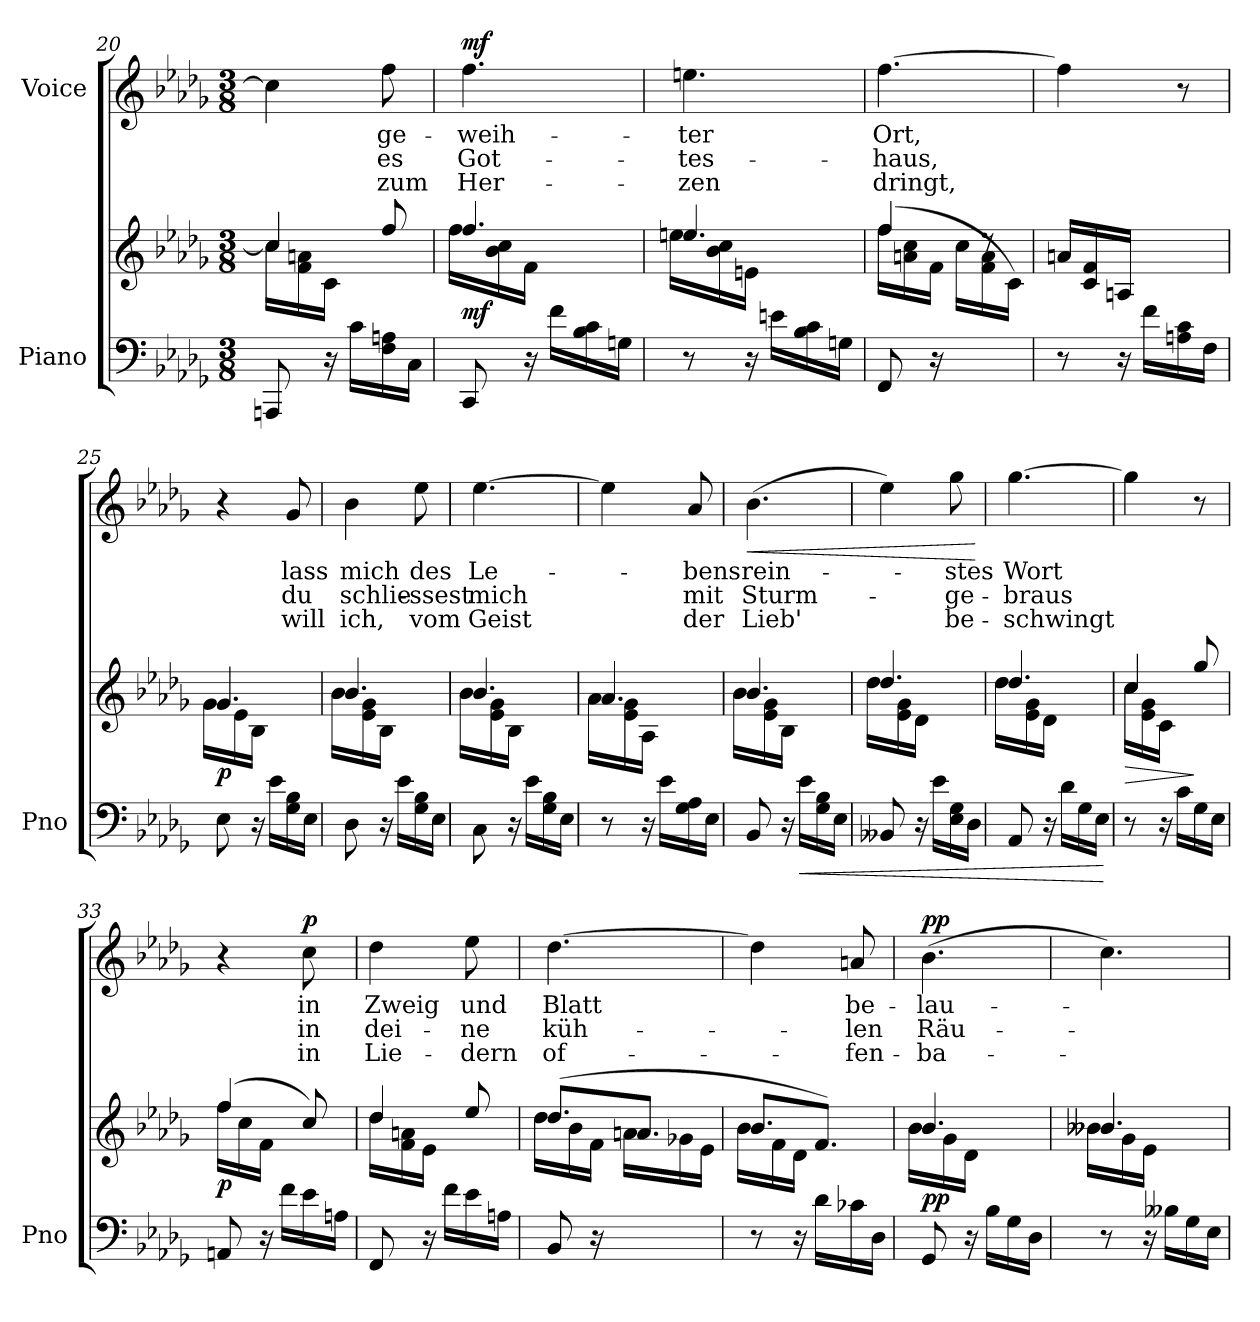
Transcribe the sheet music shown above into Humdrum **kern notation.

**kern	**kern	**dynam	**kern	**text	**text	**text	**dynam
*part2	*part2	*part2	*part1	*part1	*part1	*part1	*part1
*staff3	*staff2	*staff2/3	*staff1	*staff1	*staff1	*staff1	*staff1
*I"Piano	*	*	*I"Voice	*	*	*	*
*I'Pno	*	*	*	*	*	*	*
!!LO:PB:g=z
*clefF4	*clefG2	*	*clefG2	*	*	*	*
*k[b-e-a-d-g-]	*k[b-e-a-d-g-]	*	*k[b-e-a-d-g-]	*	*	*	*
*M3/8	*M3/8	*	*M3/8	*	*	*	*
=20	=20	=20	=20	=20	=20	=20	=20
*^	*^	*	*	*	*	*	*
8.ryy	8AAAn/	(>4cc/]	16cc\LL	.	4cc\]	.	.	.	.
.	.	.	16f\ 16an\	.	.	.	.	.	.
.	16r	.	16c\JJ	.	.	.	.	.	.
16c\LL	16ryy	.	8.ryy	.	.	.	.	.	.
!	!	!	!	!	!	!LO:LY:b	!LO:LY:b	!LO:LY:b	!
16F\ 16An\	8ryy	8ff/	.	.	8ff\	ge-	-es	zum	.
16C\JJ)	.	.	.	.	.	.	.	.	.
=21	=21	=21	=21	=21	=21	=21	=21	=21	=21
!	!	!	!	!LO:DY:b	!	!LO:LY:b	!LO:LY:b	!LO:LY:b	!LO:DY:a
8.ryy	8CC/	(>4.ff/	16ff\LL	mf	4.ff\	-weih-	Got-	Her-	mf
.	.	.	16b-\ 16cc\	.	.	.	.	.	.
.	16r	.	16f\JJ	.	.	.	.	.	.
16f\LL	16ryy	.	8.ryy	.	.	.	.	.	.
16B-\ 16c\	8ryy	.	.	.	.	.	.	.	.
16Gn\JJ)	.	.	.	.	.	.	.	.	.
=22	=22	=22	=22	=22	=22	=22	=22	=22	=22
!	!	!	!	!	!	!LO:LY:b	!LO:LY:b	!LO:LY:b	!
8.ryy	8r	(>4.een/	16ee\LL	.	4.een\	-ter	-tes-	-zen	.
.	.	.	16b-\ 16cc\	.	.	.	.	.	.
.	16r	.	16en\JJ	.	.	.	.	.	.
16e\LL	16ryy	.	8.ryy	.	.	.	.	.	.
16B-\ 16c\	8ryy	.	.	.	.	.	.	.	.
16Gn\JJ)	.	.	.	.	.	.	.	.	.
*v	*v	*	*	*	*	*	*	*	*
=23	=23	=23	=23	=23	=23	=23	=23	=23
!	!	!	!	!	!LO:LY:b	!LO:LY:b	!LO:LY:b	!
8FF/	(>4ff/	16ff\LL	.	[4.ff\	Ort,	-haus,	dringt,	.
.	.	16an\ 16cc\	.	.	.	.	.	.
16r	.	16f\JJ	.	.	.	.	.	.
8ryy	.	16cc\LL	.	.	.	.	.	.
.	8rdd	16f\ 16a\	.	.	.	.	.	.
16ryy	.	16c\JJ)	.	.	.	.	.	.
=24	=24	=24	=24	=24	=24	=24	=24	=24
*^	*	*	*	*	*	*	*	*
8.ryy	8r	4.ryy	(>16an/LL	.	4ff\]	.	.	.	.
.	.	.	16c/ 16f/	.	.	.	.	.	.
.	16r	.	16An/JJ	.	.	.	.	.	.
16f\LL	16ryy	.	8.ryy	.	.	.	.	.	.
16A\ 16c\	8ryy	.	.	.	8r	.	.	.	.
16F\JJ)	.	.	.	.	.	.	.	.	.
=25	=25	=25	=25	=25	=25	=25	=25	=25	=25
!	!	!	!	!LO:DY:b	!	!	!	!	!
8.ryy	8E-\	(>4.g-/	16g-\LL	p	4r	.	.	.	.
.	.	.	16e-\	.	.	.	.	.	.
.	16r	.	16B-\JJ	.	.	.	.	.	.
16e-\LL	16ryy	.	8.ryy	.	.	.	.	.	.
!	!	!	!	!	!	!LO:LY:b	!LO:LY:b	!LO:LY:b	!
16G-\ 16B-\	8ryy	.	.	.	8g-/	lass	du	will	.
16E-\JJ)	.	.	.	.	.	.	.	.	.
=26	=26	=26	=26	=26	=26	=26	=26	=26	=26
!	!	!	!	!	!	!LO:LY:b	!LO:LY:b	!LO:LY:b	!
8.ryy	8D-\	(>4.b-/	16b-\LL	.	4b-\	mich	schlie-	ich,	.
.	.	.	16e-\ 16g-\	.	.	.	.	.	.
.	16r	.	16B-\JJ	.	.	.	.	.	.
16e-\LL	16ryy	.	8.ryy	.	.	.	.	.	.
!	!	!	!	!	!	!LO:LY:b	!LO:LY:b	!LO:LY:b	!
16G-\ 16B-\	8ryy	.	.	.	8ee-\	des	-ssest	vom	.
16E-\JJ)	.	.	.	.	.	.	.	.	.
!!LO:PB:g=z
=27	=27	=27	=27	=27	=27	=27	=27	=27	=27
!	!	!	!	!	!	!LO:LY:b	!LO:LY:b	!LO:LY:b	!
8.ryy	8C\	(>4.b-/	16b-\LL	.	[4.ee-\	Le-	mich	Geist	.
.	.	.	16e-\ 16g-\	.	.	.	.	.	.
.	16r	.	16B-\JJ	.	.	.	.	.	.
16e-\LL	16ryy	.	8.ryy	.	.	.	.	.	.
16G-\ 16B-\	8ryy	.	.	.	.	.	.	.	.
16E-\JJ)	.	.	.	.	.	.	.	.	.
=28	=28	=28	=28	=28	=28	=28	=28	=28	=28
8.ryy	8r	4.a-/	(>16a-\LL	.	4ee-\]	.	.	.	.
.	.	.	16e-\ 16g-\	.	.	.	.	.	.
.	16r	.	16A-\JJ	.	.	.	.	.	.
16e-\LL	16ryy	.	8.ryy	.	.	.	.	.	.
!	!	!	!	!	!	!LO:LY:b	!LO:LY:b	!LO:LY:b	!
16G-\ 16A-\	8ryy	.	.	.	8a-/	-bens	mit	der	.
16E-\JJ)	.	.	.	.	.	.	.	.	.
=29	=29	=29	=29	=29	=29	=29	=29	=29	=29
!	!	!	!	!	!	!LO:LY:b	!LO:LY:b	!LO:LY:b	!LO:HP:b
8.ryy	8BB-/	(>4.b-/	16b-\LL	.	(>4.b-\	rein-	Sturm-	Lieb'	<
.	.	.	16e-\ 16g-\	.	.	.	.	.	.
.	16r	.	16B-\JJ	.	.	.	.	.	.
!	!	!	!	!LO:HP:b=2	!	!	!	!	!
16e-\LL	16ryy	.	8.ryy	<	.	.	.	.	.
16G-\ 16B-\	8ryy	.	.	.	.	.	.	.	.
16E-\JJ)	.	.	.	.	.	.	.	.	.
=30	=30	=30	=30	=30	=30	=30	=30	=30	=30
8.ryy	8BB--X/	(>4.dd-/	16dd-\LL	.	4ee-\)	.	.	.	.
.	.	.	16e-\ 16g-\	.	.	.	.	.	.
.	16r	.	16d-\JJ	.	.	.	.	.	.
16e-\LL	16ryy	.	8.ryy	.	.	.	.	.	.
!	!	!	!	!	!	!LO:LY:b	!LO:LY:b	!LO:LY:b	!
16E-\ 16G-\	8ryy	.	.	.	8gg-\	-stes	-ge-	be-	.
16D-\JJ)	.	.	.	.	.	.	.	.	.
*v	*v	*	*	*	*	*	*	*	*
*	*v	*v	*	*	*	*	*	*
.	.	.	.	.	.	.	[
=31	=31	=31	=31	=31	=31	=31	=31
*^	*^	*	*	*	*	*	*
!	!	!	!	!	!	!LO:LY:b	!LO:LY:b	!LO:LY:b	!
8.ryy	8AA-/	(>4.dd-/	16dd-\LL	.	[4.gg-\	Wort	-braus	-schwingt	.
.	.	.	16e-\ 16g-\	.	.	.	.	.	.
.	16r	.	16d-\JJ	.	.	.	.	.	.
16d-\LL	16ryy	.	8.ryy	.	.	.	.	.	.
16G-\	8ryy	.	.	.	.	.	.	.	.
16E-\JJ)	.	.	.	.	.	.	.	.	.
*v	*v	*	*	*	*	*	*	*	*
*	*v	*v	*	*	*	*	*	*
.	.	[	.	.	.	.	.
=32	=32	=32	=32	=32	=32	=32	=32
*^	*	*	*	*	*	*	*
!	!	!	!LO:HP:b	!	!	!	!	!
*	*	*^	*	*	*	*	*	*
8.ryy	8r	(>4cc/	16cc\LL	>	4gg-\]	.	.	.	.
.	.	.	16e-\ 16g-\	.	.	.	.	.	.
.	16r	.	16c\JJ	.	.	.	.	.	.
16c\LL	16ryy	.	8.ryy	.	.	.	.	.	.
*	*	*	*	*	*MM59	*	*	*	*
16G-\	8ryy	8gg-/	.	]	8r	.	.	.	.
16E-\JJ)	.	.	.	.	.	.	.	.	.
=33	=33	=33	=33	=33	=33	=33	=33	=33	=33
!	!	!	!	!LO:DY:b	!	!	!	!	!
8.ryy	8AAn/	(>4ff/	16ff\LL	p	4r	.	.	.	.
.	.	.	16cc\	.	.	.	.	.	.
.	16r	.	16f\JJ	.	.	.	.	.	.
16f\LL	16ryy	.	8.ryy	.	.	.	.	.	.
*	*	*	*	*	*MM58	*	*	*	*
!	!	!	!	!	!	!LO:LY:b	!LO:LY:b	!LO:LY:b	!LO:DY:a
16e-\	8ryy	8cc/)	.	.	8cc\	in	in	in	p
16An\JJ	.	.	.	.	.	.	.	.	.
!!LO:LB:g=z
=34	=34	=34	=34	=34	=34	=34	=34	=34	=34
!	!	!	!	!	!	!LO:LY:b	!LO:LY:b	!LO:LY:b	!
8.ryy	8FF/	4dd-/	16dd-\LL	.	4dd-\	Zweig	dei-	Lie-	.
.	.	.	16f\ 16an\	.	.	.	.	.	.
.	16r	.	16e-\JJ	.	.	.	.	.	.
16f\LL	16ryy	.	8.ryy	.	.	.	.	.	.
!	!	!	!	!	!	!LO:LY:b	!LO:LY:b	!LO:LY:b	!
16e-\	8ryy	8ee-/	.	.	8ee-\	und	-ne	-dern	.
16An\JJ	.	.	.	.	.	.	.	.	.
*v	*v	*	*	*	*	*	*	*	*
=35	=35	=35	=35	=35	=35	=35	=35	=35
*	*	*	*	*MM57	*	*	*	*
!	!	!	!	!	!LO:LY:b	!LO:LY:b	!LO:LY:b	!
8BB-/	(>8.dd-/L	16dd-\LL	.	[4.dd-\	Blatt	küh-	of-	.
.	.	16b-\	.	.	.	.	.	.
16r	.	16f\JJ	.	.	.	.	.	.
16ryy	8.an/J	16a\LL	.	.	.	.	.	.
8ryy	.	16g-X\	.	.	.	.	.	.
.	.	16e-\JJ	.	.	.	.	.	.
=36	=36	=36	=36	=36	=36	=36	=36	=36
*^	*	*	*	*	*	*	*	*
8.ryy	8r	8.b-/L	16b-\LL	.	4dd-\]	.	.	.	.
.	.	.	16f\	.	.	.	.	.	.
.	16r	.	16d-\JJ	.	.	.	.	.	.
16d-\LL	16ryy	8.f/J)	8.ryy	.	.	.	.	.	.
!	!	!	!	!	!	!LO:LY:b	!LO:LY:b	!LO:LY:b	!
16c-X\	8ryy	.	.	.	8an/	be-	-len	-fen-	.
16D-\JJ	.	.	.	.	.	.	.	.	.
=37	=37	=37	=37	=37	=37	=37	=37	=37	=37
*	*	*	*	*	*MM56	*	*	*	*
!	!	!	!	!LO:DY:b	!	!LO:LY:b	!LO:LY:b	!LO:LY:b	!LO:DY:a
8.ryy	8GG-/	(>4.b-/	16b-\LL	pp	(>4.b-\	-lau-	Räu-	-ba-	pp
.	.	.	16g-\	.	.	.	.	.	.
.	16r	.	16d-\JJ	.	.	.	.	.	.
16B-\LL	16ryy	.	8.ryy	.	.	.	.	.	.
16G-\	8ryy	.	.	.	.	.	.	.	.
16D-\JJ)	.	.	.	.	.	.	.	.	.
=38	=38	=38	=38	=38	=38	=38	=38	=38	=38
8.ryy	8r	4.b--X/	16b--\LL	.	4.cc\)	.	.	.	.
.	.	.	16g-\	.	.	.	.	.	.
.	16r	.	16e-\JJ	.	.	.	.	.	.
16B--X\LL	16ryy	.	8.ryy	.	.	.	.	.	.
16G-\	8ryy	.	.	.	.	.	.	.	.
16E-\JJ	.	.	.	.	.	.	.	.	.
*v	*v	*	*	*	*	*	*	*	*
*	*v	*v	*	*	*	*	*	*
=	=	=	=	=	=	=	=
*-	*-	*-	*-	*-	*-	*-	*-
